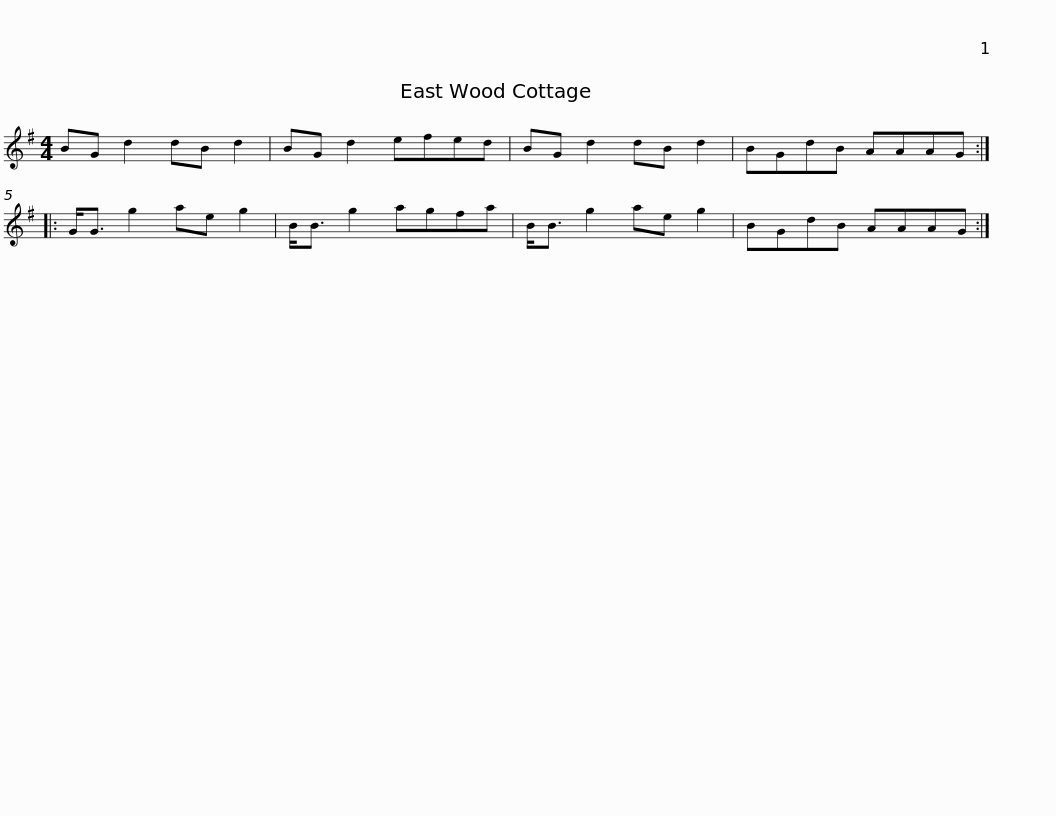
X:1
L:1/8
M:4/4
I:linebreak $
K:G
V:1 treble
V:1
 BG d2 dB d2 | BG d2 efed | BG d2 dB d2 | BGdB AAAG :: G<G g2 ae g2 | %5
 B<B g2 agfa |$ B<B g2 ae g2 | BGdB AAAG :| %8
